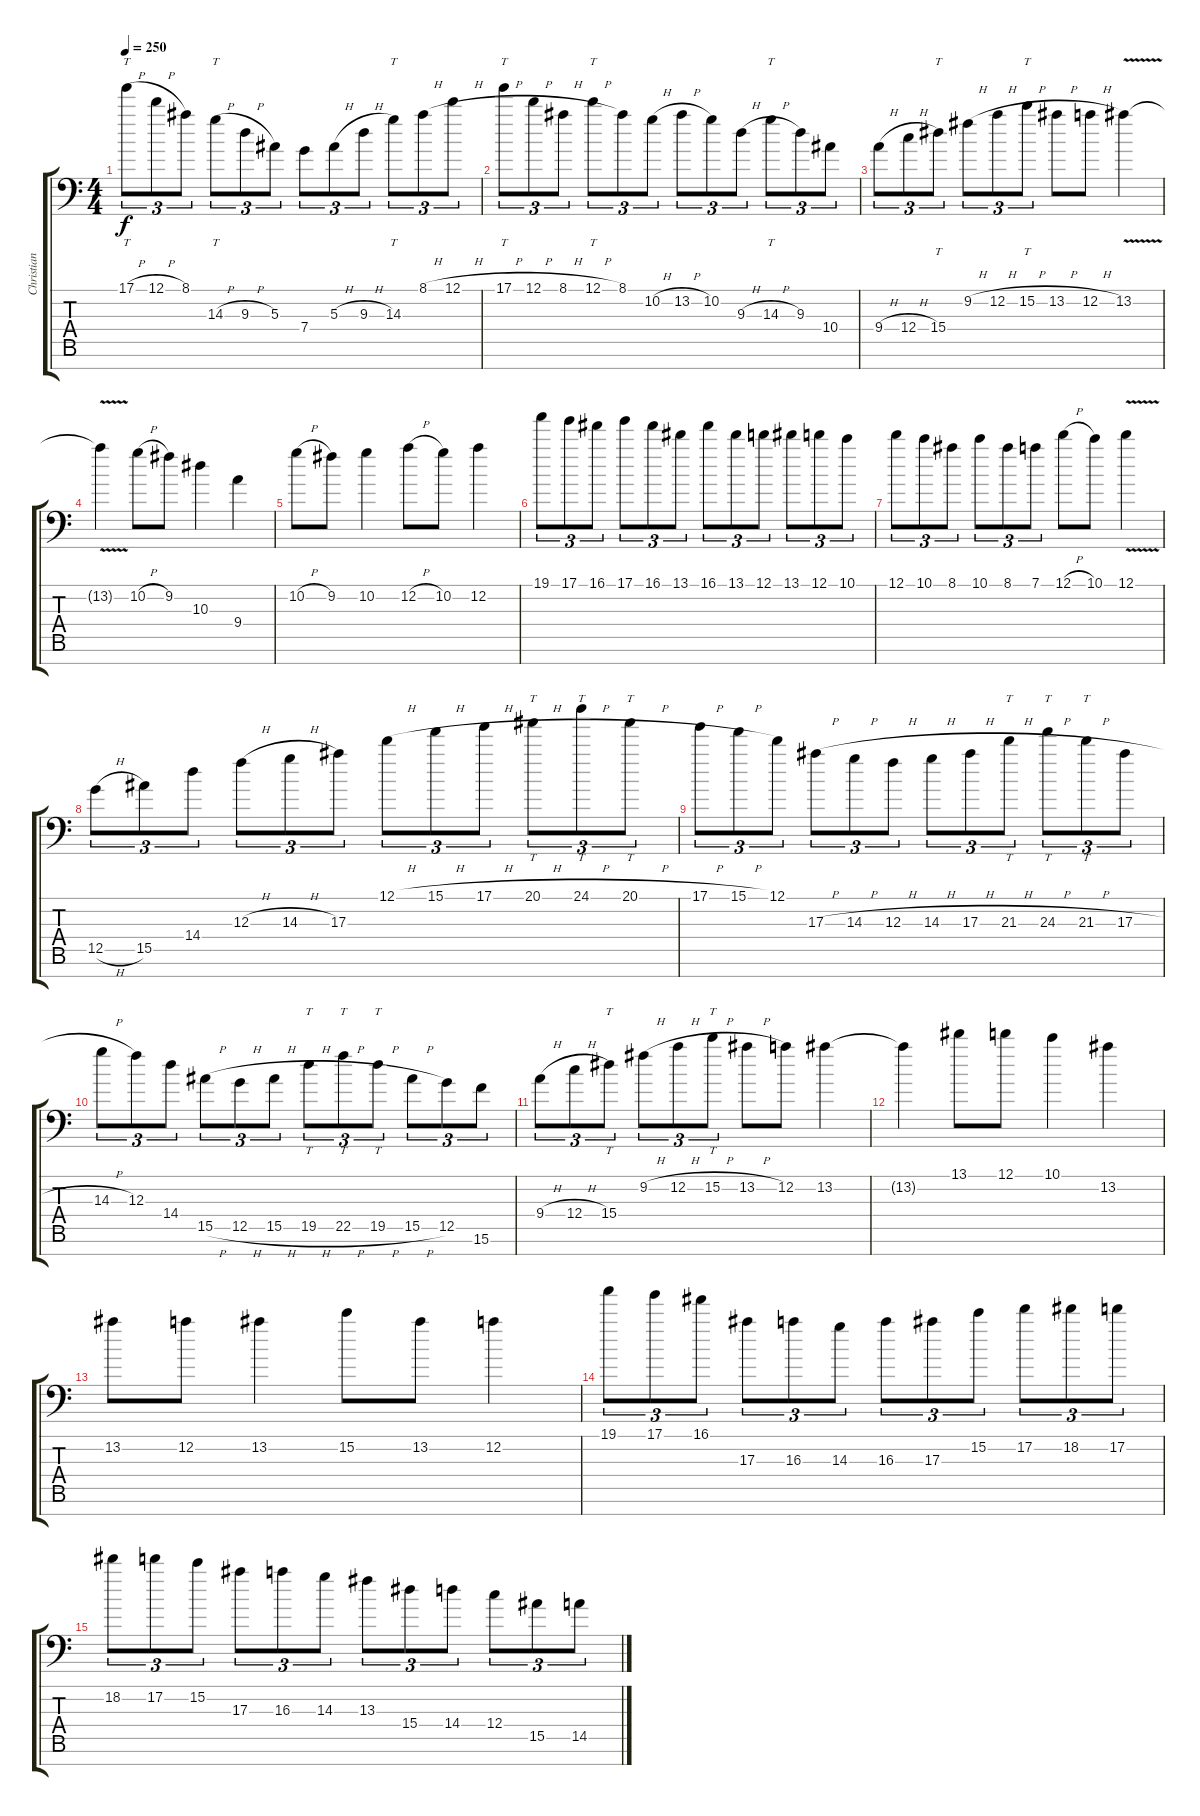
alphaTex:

\track ("Christian Muenzner 2" "Christian ") {instrument distortionguitar}
\staff {score tabs}
\tuning (D4 A3 F3 C3 G2 D2 C-1) {hide}
\ts (4 4)
\tempo 250
\clef f4
\ks c
17.1{h}.8{tt tu (3 2) dy f} 12.1{h}.8{tu (3 2)} 8.1.8{tu (3 2)} 14.3{h}.8{tt tu (3 2)} 9.3{h}.8{tu (3 2)} 5.3.8{tu (3 2)} 7.4.8{tu (3 2)} 5.3{h}.8{tu (3 2)} 9.3{h}.8{tu (3 2)} 14.3.8{tt tu (3 2)} 8.1{h}.8{tu (3 2)} 12.1{h}.8{tu (3 2)} |
17.1{h}.8{tt tu (3 2)} 12.1{h}.8{tu (3 2)} 8.1{h}.8{tu (3 2)} 12.1{h}.8{tt tu (3 2)} 8.1.8{tu (3 2)} 10.2{h}.8{tu (3 2)} 13.2{h}.8{tu (3 2)} 10.2.8{tu (3 2)} 9.3{h}.8{tu (3 2)} 14.3{h}.8{tt tu (3 2)} 9.3.8{tu (3 2)} 10.4.8{tu (3 2)} |
9.4{h}.8{tu (3 2)} 12.4{h}.8{tu (3 2)} 15.4.8{tt tu (3 2)} 9.2{h}.8{tu (3 2)} 12.2{h}.8{tu (3 2)} 15.2{h}.8{tt tu (3 2)} 13.2{h}.8 12.2{h}.8 13.2{v}.4 |
13.2{t}.4 10.2{h}.8 9.2.8 10.3.4 9.4.4 |
10.2{h}.8 9.2.8 10.2.4 12.2{h}.8 10.2.8 12.2.4 |
19.1.8{tu (3 2)} 17.1.8{tu (3 2)} 16.1.8{tu (3 2)} 17.1.8{tu (3 2)} 16.1.8{tu (3 2)} 13.1.8{tu (3 2)} 16.1.8{tu (3 2)} 13.1.8{tu (3 2)} 12.1.8{tu (3 2)} 13.1.8{tu (3 2)} 12.1.8{tu (3 2)} 10.1.8{tu (3 2)} |
12.1.8{tu (3 2)} 10.1.8{tu (3 2)} 8.1.8{tu (3 2)} 10.1.8{tu (3 2)} 8.1.8{tu (3 2)} 7.1.8{tu (3 2)} 12.1{h}.8 10.1.8 12.1{v}.4 |
12.5{h}.8{tu (3 2)} 15.5.8{tu (3 2)} 14.4.8{tu (3 2)} 12.3{h}.8{tu (3 2)} 14.3{h}.8{tu (3 2)} 17.3.8{tu (3 2)} 12.1{h}.8{tu (3 2)} 15.1{h}.8{tu (3 2)} 17.1{h}.8{tu (3 2)} 20.1{h}.8{tt tu (3 2)} 24.1{h}.8{tt tu (3 2)} 20.1{h}.8{tt tu (3 2)} |
17.1{h}.8{tu (3 2)} 15.1{h}.8{tu (3 2)} 12.1.8{tu (3 2)} 17.3{h}.8{tu (3 2)} 14.3{h}.8{tu (3 2)} 12.3{h}.8{tu (3 2)} 14.3{h}.8{tu (3 2)} 17.3{h}.8{tu (3 2)} 21.3{h}.8{tt tu (3 2)} 24.3{h}.8{tt tu (3 2)} 21.3{h}.8{tt tu (3 2)} 17.3{h}.8{tu (3 2)} |
14.3{h}.8{tu (3 2)} 12.3.8{tu (3 2)} 14.4.8{tu (3 2)} 15.5{h}.8{tu (3 2)} 12.5{h}.8{tu (3 2)} 15.5{h}.8{tu (3 2)} 19.5{h}.8{tt tu (3 2)} 22.5{h}.8{tt tu (3 2)} 19.5{h}.8{tt tu (3 2)} 15.5{h}.8{tu (3 2)} 12.5.8{tu (3 2)} 15.6.8{tu (3 2)} |
9.4{h}.8{tu (3 2)} 12.4{h}.8{tu (3 2)} 15.4.8{tt tu (3 2)} 9.2{h}.8{tu (3 2)} 12.2{h}.8{tu (3 2)} 15.2{h}.8{tt tu (3 2)} 13.2{h}.8 12.2.8 13.2.4 |
13.2{t}.4 13.1.8 12.1.8 10.1.4 13.2.4 |
13.2.8 12.2.8 13.2.4 15.2.8 13.2.8 12.2.4 |
19.1.8{tu (3 2)} 17.1.8{tu (3 2)} 16.1.8{tu (3 2)} 17.3.8{tu (3 2)} 16.3.8{tu (3 2)} 14.3.8{tu (3 2)} 16.3.8{tu (3 2)} 17.3.8{tu (3 2)} 15.2.8{tu (3 2)} 17.2.8{tu (3 2)} 18.2.8{tu (3 2)} 17.2.8{tu (3 2)} |
18.2.8{tu (3 2)} 17.2.8{tu (3 2)} 15.2.8{tu (3 2)} 17.3.8{tu (3 2)} 16.3.8{tu (3 2)} 14.3.8{tu (3 2)} 13.3.8{tu (3 2)} 15.4.8{tu (3 2)} 14.4.8{tu (3 2)} 12.4.8{tu (3 2)} 15.5.8{tu (3 2)} 14.5.8{tu (3 2)}
